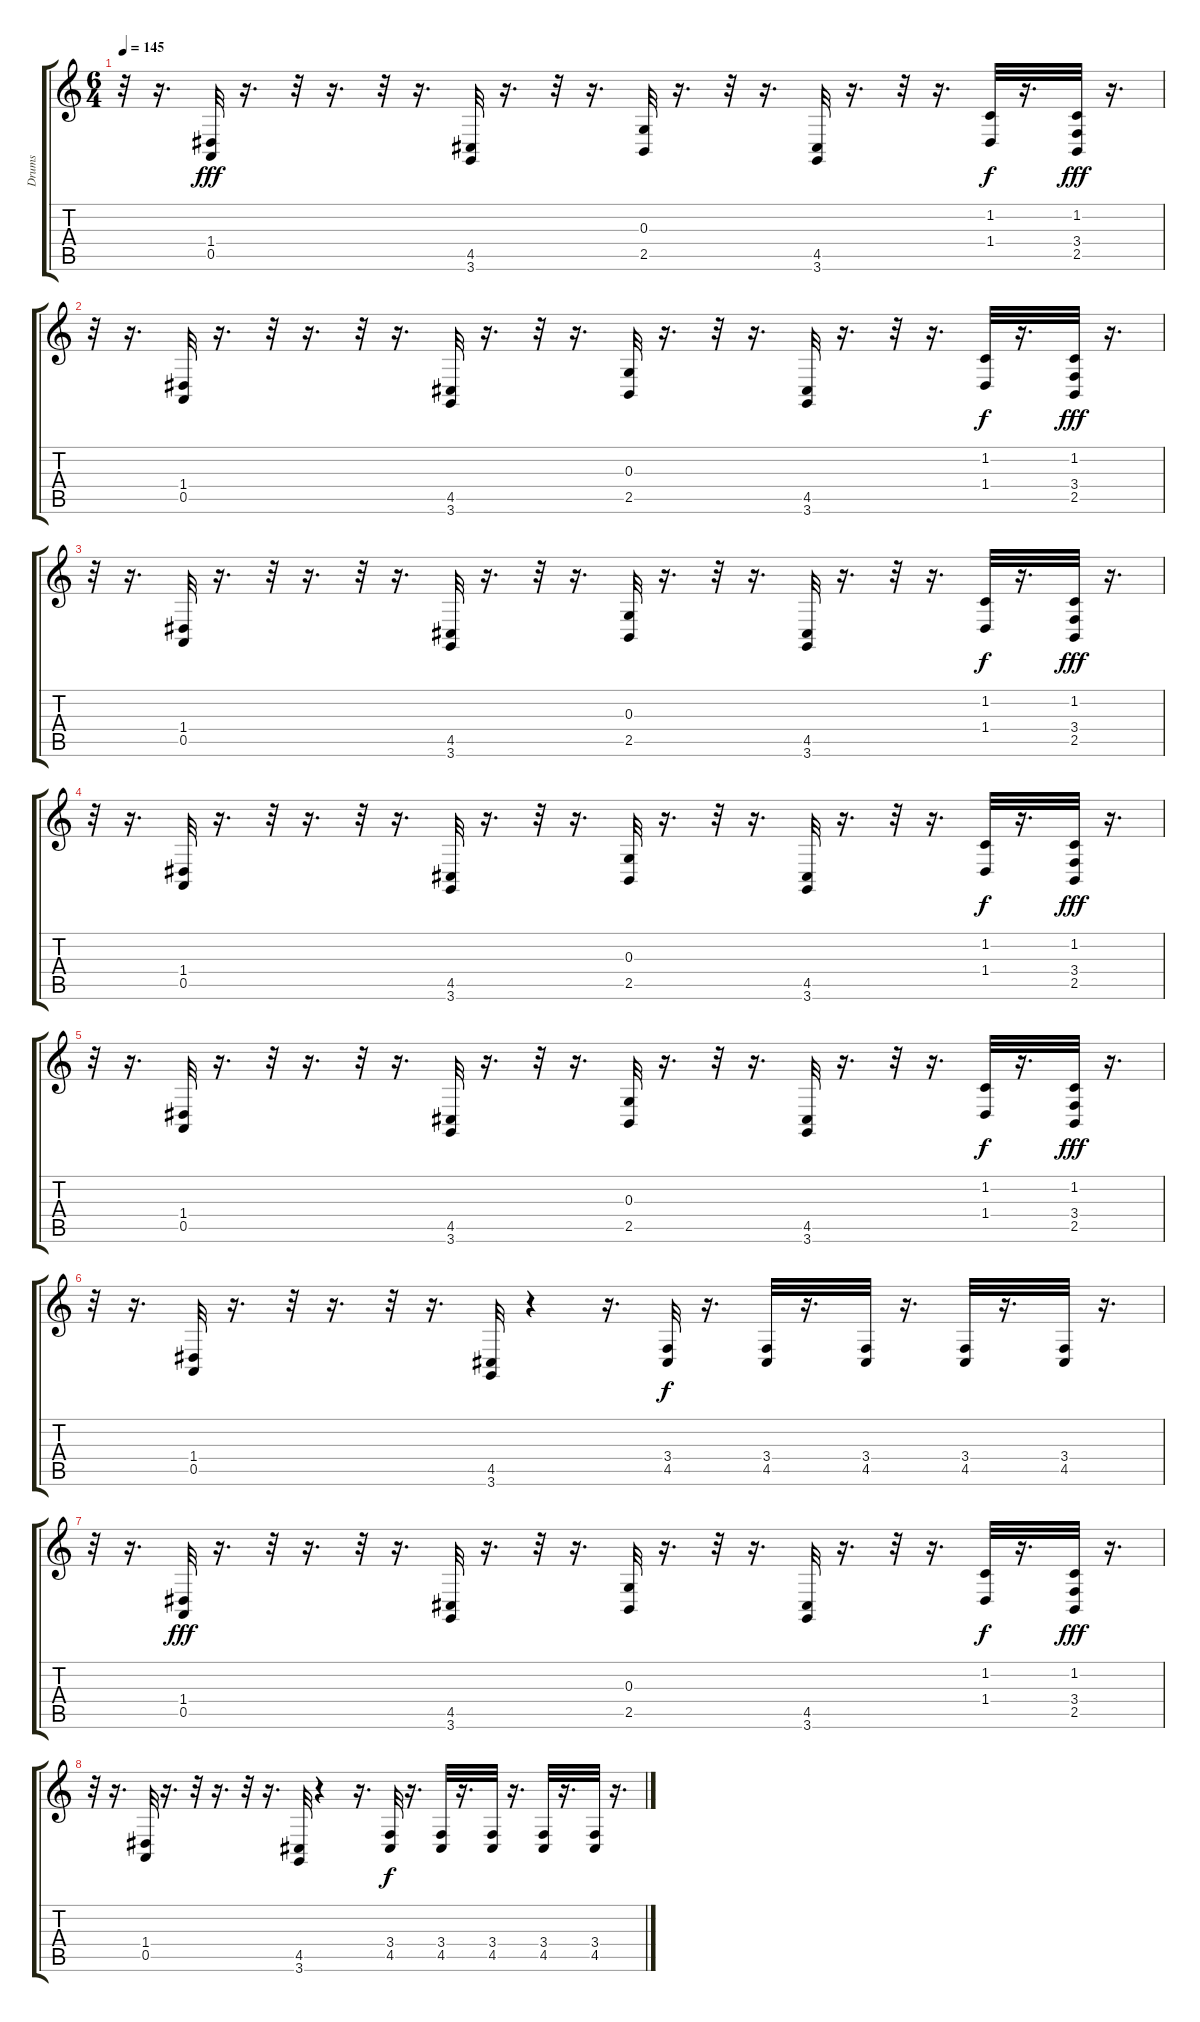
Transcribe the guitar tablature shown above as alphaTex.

\track ("Drums" "Drums") {instrument melodictom}
\staff {score tabs}
\tuning (E4 B3 G3 D3 A2 E2) {hide}
\ts (6 4)
\tempo 145
\clef g2
\ks c
r.32{dy fff balance 8} r.16{d} (1.4 0.5).32{balance 12} r.16{d} r.32{balance 8} r.16{d} r.32{balance 4} r.16{d} (4.5 3.6).32{balance 8} r.16{d} r.32{balance 12} r.16{d} (0.3 2.5).32{balance 8} r.16{d} r.32{balance 4} r.16{d} (4.5 3.6).32{balance 8} r.16{d} r.32{balance 12} r.16{d} (1.2 1.4).32{dy f balance 8} r.16{d} (1.2 3.4 2.5).32{dy fff balance 4} r.16{d} |
r.32{balance 8} r.16{d} (1.4 0.5).32{balance 12} r.16{d} r.32{balance 8} r.16{d} r.32{balance 4} r.16{d} (4.5 3.6).32{balance 8} r.16{d} r.32{balance 12} r.16{d} (0.3 2.5).32{balance 8} r.16{d} r.32{balance 4} r.16{d} (4.5 3.6).32{balance 8} r.16{d} r.32{balance 12} r.16{d} (1.2 1.4).32{dy f balance 8} r.16{d} (1.2 3.4 2.5).32{dy fff balance 4} r.16{d} |
r.32{balance 8} r.16{d} (1.4 0.5).32{balance 12} r.16{d} r.32{balance 8} r.16{d} r.32{balance 4} r.16{d} (4.5 3.6).32{balance 8} r.16{d} r.32{balance 12} r.16{d} (0.3 2.5).32{balance 8} r.16{d} r.32{balance 4} r.16{d} (4.5 3.6).32{balance 8} r.16{d} r.32{balance 12} r.16{d} (1.2 1.4).32{dy f balance 8} r.16{d} (1.2 3.4 2.5).32{dy fff balance 4} r.16{d} |
r.32{balance 8} r.16{d} (1.4 0.5).32{balance 12} r.16{d} r.32{balance 8} r.16{d} r.32{balance 4} r.16{d} (4.5 3.6).32{balance 8} r.16{d} r.32{balance 12} r.16{d} (0.3 2.5).32{balance 8} r.16{d} r.32{balance 4} r.16{d} (4.5 3.6).32{balance 8} r.16{d} r.32{balance 12} r.16{d} (1.2 1.4).32{dy f balance 8} r.16{d} (1.2 3.4 2.5).32{dy fff balance 4} r.16{d} |
r.32{balance 8} r.16{d} (1.4 0.5).32{balance 12} r.16{d} r.32{balance 8} r.16{d} r.32{balance 4} r.16{d} (4.5 3.6).32{balance 8} r.16{d} r.32{balance 12} r.16{d} (0.3 2.5).32{balance 8} r.16{d} r.32{balance 4} r.16{d} (4.5 3.6).32{balance 8} r.16{d} r.32{balance 12} r.16{d} (1.2 1.4).32{dy f balance 8} r.16{d} (1.2 3.4 2.5).32{dy fff balance 4} r.16{d} |
r.32{balance 8} r.16{d} (1.4 0.5).32{balance 12} r.16{d} r.32{balance 8} r.16{d} r.32{balance 4} r.16{d} (4.5 3.6).32{balance 8} r.4 r.16{d} (3.4 4.5).32{dy f} r.16{d} (3.4 4.5).32 r.16{d} (3.4 4.5).32 r.16{d} (3.4 4.5).32 r.16{d} (3.4 4.5).32 r.16{d} |
r.32{balance 8} r.16{d} (1.4 0.5).32{dy fff balance 12} r.16{d} r.32{balance 8} r.16{d} r.32{balance 4} r.16{d} (4.5 3.6).32{balance 8} r.16{d} r.32{balance 12} r.16{d} (0.3 2.5).32{balance 8} r.16{d} r.32{balance 4} r.16{d} (4.5 3.6).32{balance 8} r.16{d} r.32{balance 12} r.16{d} (1.2 1.4).32{dy f balance 8} r.16{d} (1.2 3.4 2.5).32{dy fff balance 4} r.16{d} |
r.32{balance 8} r.16{d} (1.4 0.5).32{balance 12} r.16{d} r.32{balance 8} r.16{d} r.32{balance 4} r.16{d} (4.5 3.6).32{balance 8} r.4 r.16{d} (3.4 4.5).32{dy f} r.16{d} (3.4 4.5).32 r.16{d} (3.4 4.5).32 r.16{d} (3.4 4.5).32 r.16{d} (3.4 4.5).32 r.16{d}
